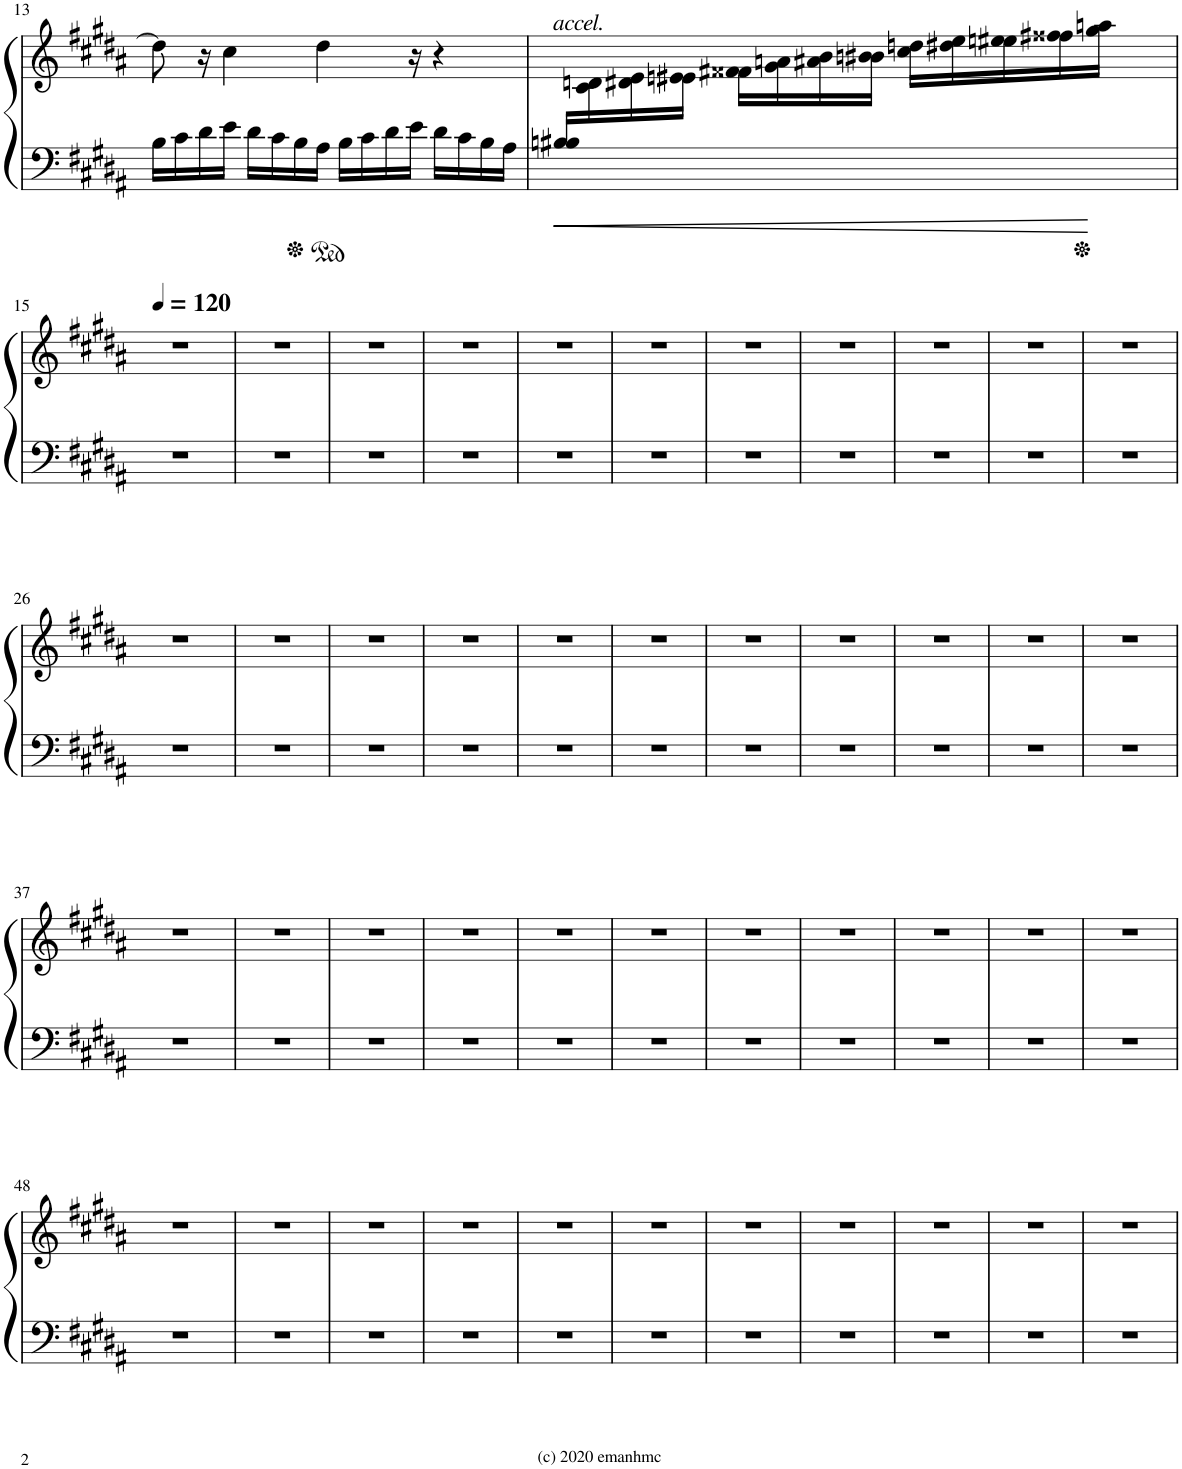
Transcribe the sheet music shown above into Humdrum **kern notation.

**kern	**kern	**dynam
*part1	*part1	*part1
*staff2	*staff1	*staff1/2
*I"Piano	*	*
*I'Pno.	*	*
!!LO:PB:g=z
*clefF4	*clefG2	*
*k[f#c#g#d#a#]	*k[f#c#g#d#a#]	*
*M4/4	*M4/4	*
*met(c)	*met(c)	*
=13	=13	=13
16B\LL	8dd#\]	.
16c#\	.	.
16d#\	16r	.
16e\JJ	4cc#\	.
16d#\LL	.	.
16c#\	.	.
16B\	.	.
*ped	*	*
16A#\JJ	4dd#\	.
16B\LL	.	.
16c#\	.	.
16d#\	.	.
16e\JJ	16r	.
16d#\LL	4r	.
16c#\	.	.
16B\	.	.
16A#\JJ	.	.
=14	=14	=14
!	!LO:TX:a:i:t=accel.	!
!	!	!LO:HP:b=2
*	*^	*
16Bn/ 16B#X/LL	1ryy	16ryy	<
2.ryy	.	16c#\ 16dn\	.
.	.	16d#X\ 16e\	.
.	.	16en\ 16e#X\JJ	.
.	.	16f#X\ 16f##X\LL	.
.	.	16g#\ 16an\	.
.	.	16a#X\ 16b\	.
.	.	16bn\ 16b#X\JJ	.
.	.	16cc#\ 16ddn\LL	.
.	.	16dd#X\ 16ee\	.
.	.	16een\ 16ee#X\	.
.	.	16ff#X\ 16ff##X\	.
*	*Xped	*	*
.	.	16gg#\ 16aan\JJ	[
16ryy	.	8.ryy	.
8ryy	.	.	.
*	*v	*v	*
!!LO:LB:g=z
=15	=15	=15
*	*MM120	*
1r	1r	.
=16	=16	=16
1r	1r	.
=17	=17	=17
1r	1r	.
=18	=18	=18
1r	1r	.
=19	=19	=19
1r	1r	.
=20	=20	=20
1r	1r	.
=21	=21	=21
1r	1r	.
=22	=22	=22
1r	1r	.
=23	=23	=23
1r	1r	.
=24	=24	=24
1r	1r	.
=25	=25	=25
1r	1r	.
!!LO:LB:g=z
=26	=26	=26
1r	1r	.
=27	=27	=27
1r	1r	.
=28	=28	=28
1r	1r	.
=29	=29	=29
1r	1r	.
=30	=30	=30
1r	1r	.
=31	=31	=31
1r	1r	.
=32	=32	=32
1r	1r	.
=33	=33	=33
1r	1r	.
=34	=34	=34
1r	1r	.
=35	=35	=35
1r	1r	.
=36	=36	=36
1r	1r	.
!!LO:LB:g=z
=37	=37	=37
1r	1r	.
=38	=38	=38
1r	1r	.
=39	=39	=39
1r	1r	.
=40	=40	=40
1r	1r	.
=41	=41	=41
1r	1r	.
=42	=42	=42
1r	1r	.
=43	=43	=43
1r	1r	.
=44	=44	=44
1r	1r	.
=45	=45	=45
1r	1r	.
=46	=46	=46
1r	1r	.
=47	=47	=47
1r	1r	.
!!LO:LB:g=z
=48	=48	=48
1r	1r	.
=49	=49	=49
1r	1r	.
=50	=50	=50
1r	1r	.
=51	=51	=51
1r	1r	.
=52	=52	=52
1r	1r	.
=53	=53	=53
1r	1r	.
=54	=54	=54
1r	1r	.
=55	=55	=55
1r	1r	.
=56	=56	=56
1r	1r	.
=57	=57	=57
1r	1r	.
=58	=58	=58
1r	1r	.
=	=	=
*-	*-	*-
